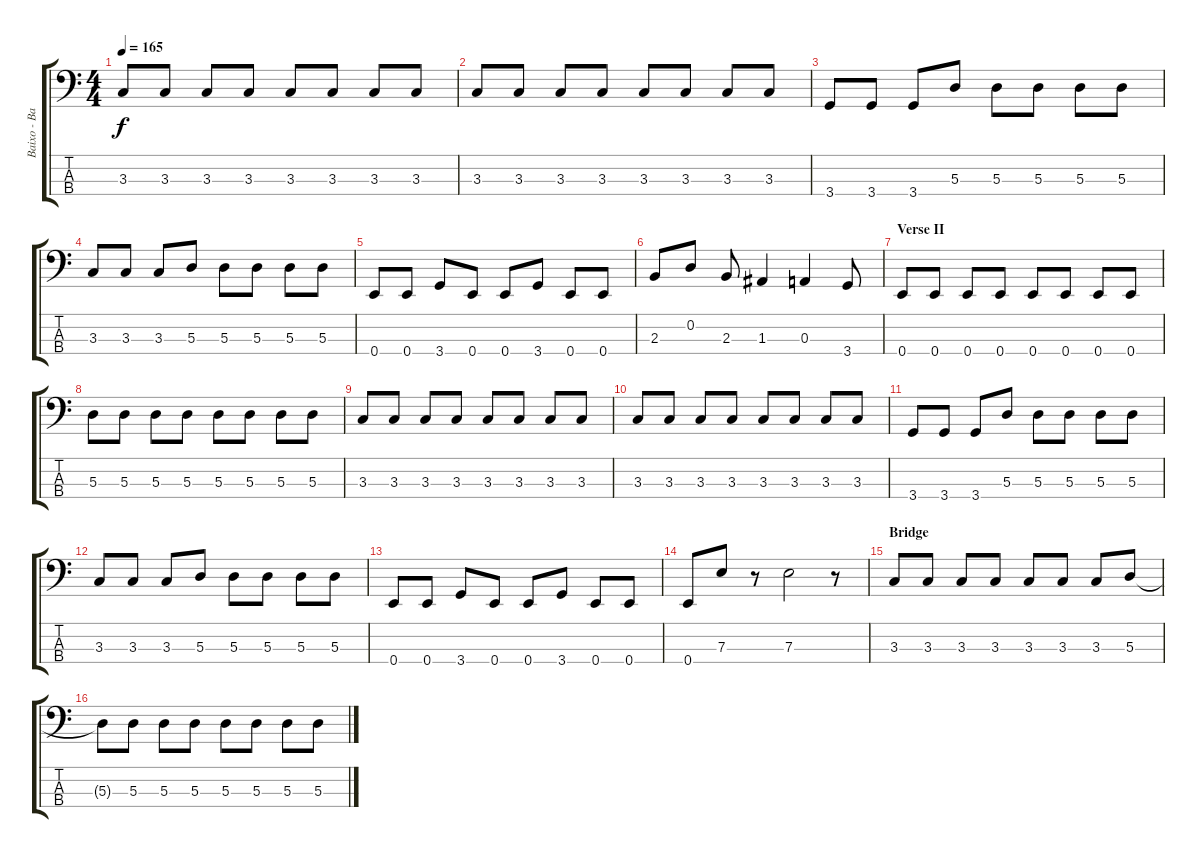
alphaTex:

\track ("Baixo - Bass" "Baixo - Ba") {instrument electricbassfinger}
\staff {score tabs}
\tuning (G2 D2 A1 E1) {hide}
\ts (4 4)
\tempo 165
\clef f4
\ks c
3.3.8{dy f} 3.3.8 3.3.8 3.3.8 3.3.8 3.3.8 3.3.8 3.3.8 |
3.3.8 3.3.8 3.3.8 3.3.8 3.3.8 3.3.8 3.3.8 3.3.8 |
3.4.8 3.4.8 3.4.8 5.3.8 5.3.8 5.3.8 5.3.8 5.3.8 |
3.3.8 3.3.8 3.3.8 5.3.8 5.3.8 5.3.8 5.3.8 5.3.8 |
0.4.8 0.4.8 3.4.8 0.4.8 0.4.8 3.4.8 0.4.8 0.4.8 |
2.3.8 0.2.8 2.3.8 1.3.4 0.3.4 3.4.8 |
\section ("" "Verse II")
0.4.8 0.4.8 0.4.8 0.4.8 0.4.8 0.4.8 0.4.8 0.4.8 |
5.3.8 5.3.8 5.3.8 5.3.8 5.3.8 5.3.8 5.3.8 5.3.8 |
3.3.8 3.3.8 3.3.8 3.3.8 3.3.8 3.3.8 3.3.8 3.3.8 |
3.3.8 3.3.8 3.3.8 3.3.8 3.3.8 3.3.8 3.3.8 3.3.8 |
3.4.8 3.4.8 3.4.8 5.3.8 5.3.8 5.3.8 5.3.8 5.3.8 |
3.3.8 3.3.8 3.3.8 5.3.8 5.3.8 5.3.8 5.3.8 5.3.8 |
0.4.8 0.4.8 3.4.8 0.4.8 0.4.8 3.4.8 0.4.8 0.4.8 |
0.4.8 7.3.8 r.8 7.3.2 r.8 |
\section ("" "Bridge")
3.3.8 3.3.8 3.3.8 3.3.8 3.3.8 3.3.8 3.3.8 5.3.8 |
5.3{t}.8 5.3.8 5.3.8 5.3.8 5.3.8 5.3.8 5.3.8 5.3.8
